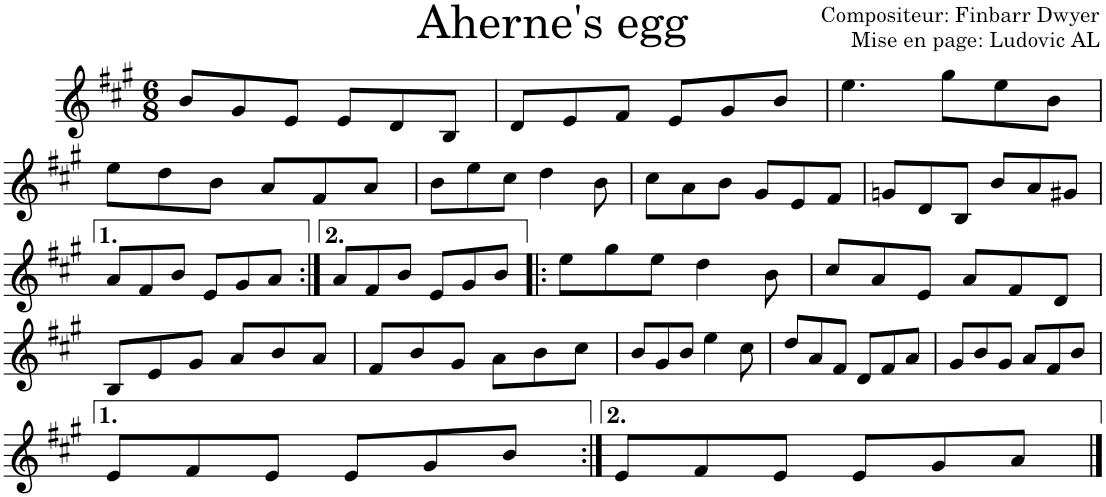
**kern
*part1
*staff1
*I"Voice
*I'V
*clefG2
*k[f#c#g#]
*M6/8
=1
8b/L
8g#/
8e/J
8e/L
8d/
8B/J
=2
8d/L
8e/
8f#/J
8e/L
8g#/
8b/J
=3
4.ee\
8gg#\L
8ee\
8b\J
!!LO:LB:g=z
=4
8ee\L
8dd\
8b\J
8a/L
8f#/
8a/J
=5
8b\L
8ee\
8cc#\J
4dd\
8b\
=6
8cc#\L
8a\
8b\J
8g#/L
8e/
8f#/J
=7
8gn/L
8d/
8B/J
8b/L
8a/
8g#X/J
!!LO:LB:g=z
=8
8a/L
8f#/
8b/J
8e/L
8g#/
8a/J
=9:|!
8a/L
8f#/
8b/J
8e/L
8g#/
8b/J
=10!|:
8ee\L
8gg#\
8ee\J
4dd\
8b\
=11
8cc#/L
8a/
8e/J
8a/L
8f#/
8d/J
!!LO:LB:g=z
=12
8B/L
8e/
8g#/J
8a/L
8b/
8a/J
=13
8f#/L
8b/
8g#/J
8a\L
8b\
8cc#\J
=14
8b/L
8g#/
8b/J
4ee\
8cc#\
=15
8dd/L
8a/
8f#/J
8d/L
8f#/
8a/J
=16
8g#/L
8b/
8g#/J
8a/L
8f#/
8b/J
!!LO:LB:g=z
=17
8e/L
8f#/
8e/J
8e/L
8g#/
8b/J
=18:|!
8e/L
8f#/
8e/J
8e/L
8g#/
8a/J
==
*-
